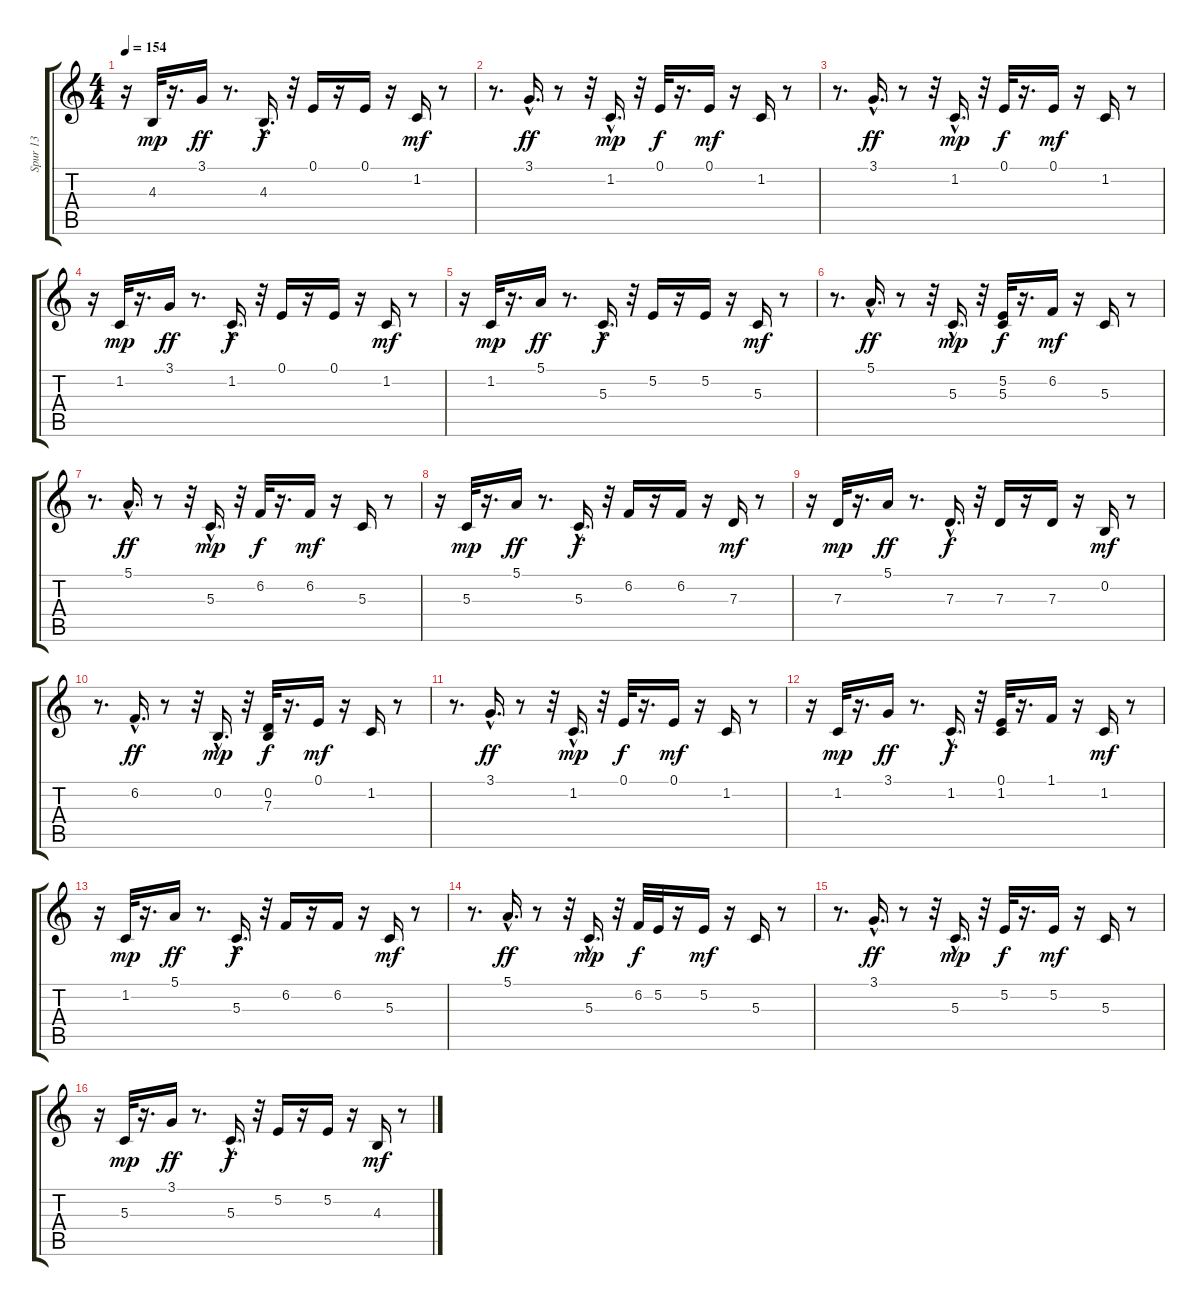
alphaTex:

\track ("Spur 13" "Spur 13") {instrument lead2sawtooth}
\staff {score tabs}
\tuning (E4 B3 G3 D3 A2 E2) {hide}
\ts (4 4)
\tempo 154
\clef g2
\ks c
r.16{dy mf} 4.3.32{dy mp} r.16{d} 3.1.16{dy ff} r.8{d} 4.3{hac}.16{d dy f} r.32 0.1.16 r.16 0.1.16 r.16 1.2.16{dy mf} r.8 |
r.8{d} 3.1{hac}.16{d dy ff} r.8 r.32 1.2{hac}.16{d dy mp} r.32 0.1.32{dy f} r.16{d} 0.1.16{dy mf} r.16 1.2.16 r.8 |
r.8{d} 3.1{hac}.16{d dy ff} r.8 r.32 1.2{hac}.16{d dy mp} r.32 0.1.32{dy f} r.16{d} 0.1.16{dy mf} r.16 1.2.16 r.8 |
r.16 1.2.32{dy mp} r.16{d} 3.1.16{dy ff} r.8{d} 1.2{hac}.16{d dy f} r.32 0.1.16 r.16 0.1.16 r.16 1.2.16{dy mf} r.8 |
r.16 1.2.32{dy mp} r.16{d} 5.1.16{dy ff} r.8{d} 5.3{hac}.16{d dy f} r.32 5.2.16 r.16 5.2.16 r.16 5.3.16{dy mf} r.8 |
r.8{d} 5.1{hac}.16{d dy ff} r.8 r.32 5.3{hac}.16{d dy mp} r.32 (5.2 5.3).32{dy f} r.16{d} 6.2.16{dy mf} r.16 5.3.16 r.8 |
r.8{d} 5.1{hac}.16{d dy ff} r.8 r.32 5.3{hac}.16{d dy mp} r.32 6.2.32{dy f} r.16{d} 6.2.16{dy mf} r.16 5.3.16 r.8 |
r.16 5.3.32{dy mp} r.16{d} 5.1.16{dy ff} r.8{d} 5.3{hac}.16{d dy f} r.32 6.2.16 r.16 6.2.16 r.16 7.3.16{dy mf} r.8 |
r.16 7.3.32{dy mp} r.16{d} 5.1.16{dy ff} r.8{d} 7.3{hac}.16{d dy f} r.32 7.3.16 r.16 7.3.16 r.16 0.2.16{dy mf} r.8 |
r.8{d} 6.2{hac}.16{d dy ff} r.8 r.32 0.2{hac}.16{d dy mp} r.32 (0.2 7.3).32{dy f} r.16{d} 0.1.16{dy mf} r.16 1.2.16 r.8 |
r.8{d} 3.1{hac}.16{d dy ff} r.8 r.32 1.2{hac}.16{d dy mp} r.32 0.1.32{dy f} r.16{d} 0.1.16{dy mf} r.16 1.2.16 r.8 |
r.16 1.2.32{dy mp} r.16{d} 3.1.16{dy ff} r.8{d} 1.2{hac}.16{d dy f} r.32 (0.1 1.2).32 r.16{d} 1.1.16 r.16 1.2.16{dy mf} r.8 |
r.16 1.2.32{dy mp} r.16{d} 5.1.16{dy ff} r.8{d} 5.3{hac}.16{d dy f} r.32 6.2.16 r.16 6.2.16 r.16 5.3.16{dy mf} r.8 |
r.8{d} 5.1{hac}.16{d dy ff} r.8 r.32 5.3{hac}.16{d dy mp} r.32 6.2.32{dy f} 5.2.32 r.16 5.2.16{dy mf} r.16 5.3.16 r.8 |
r.8{d} 3.1{hac}.16{d dy ff} r.8 r.32 5.3{hac}.16{d dy mp} r.32 5.2.32{dy f} r.16{d} 5.2.16{dy mf} r.16 5.3.16 r.8 |
r.16 5.3.32{dy mp} r.16{d} 3.1.16{dy ff} r.8{d} 5.3{hac}.16{d dy f} r.32 5.2.16 r.16 5.2.16 r.16 4.3.16{dy mf} r.8
